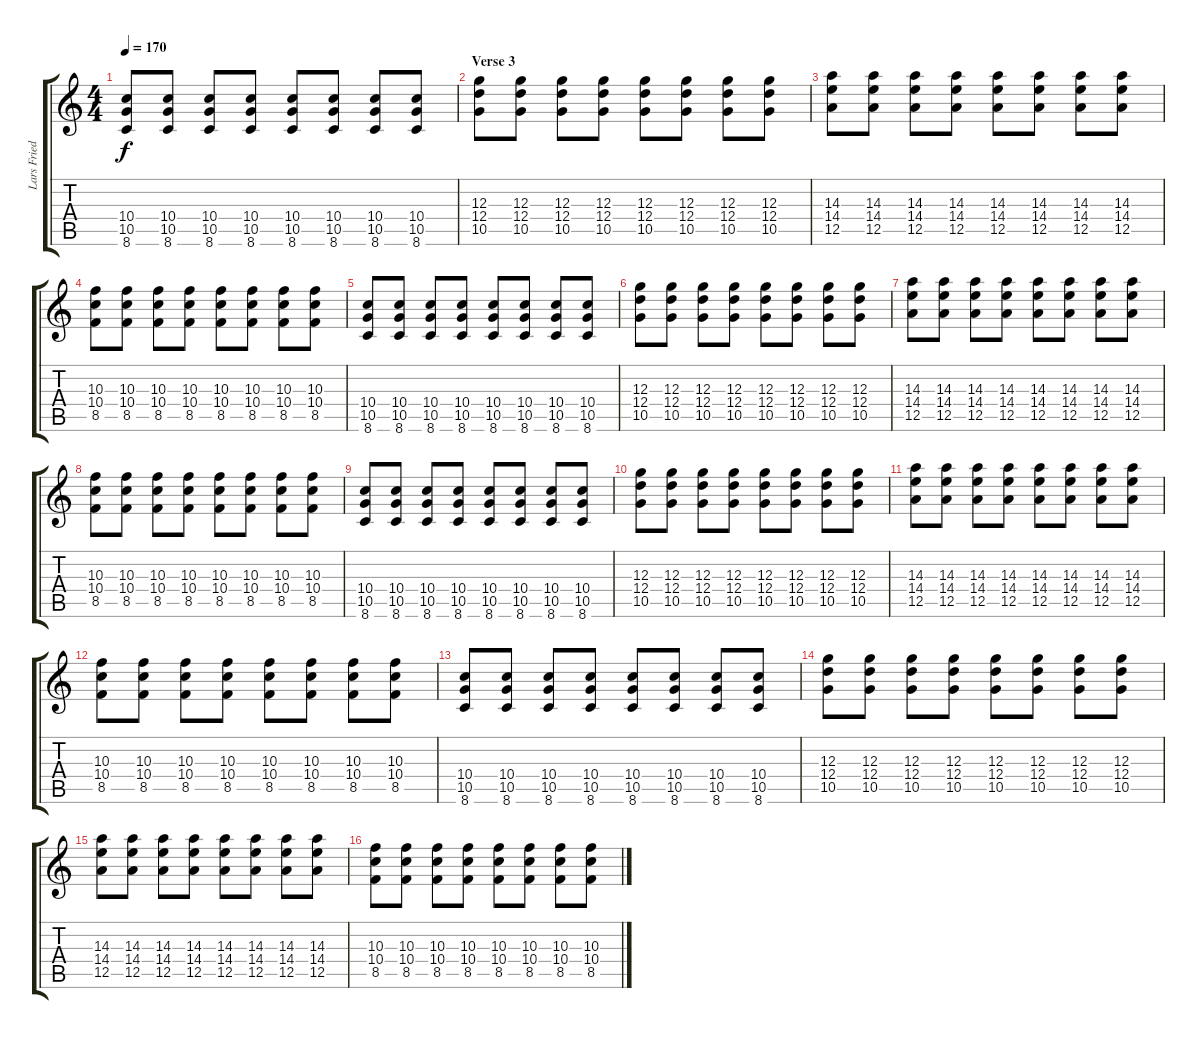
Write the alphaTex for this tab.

\track ("Lars Friedricksen" "Lars Fried") {instrument overdrivenguitar}
\staff {score tabs}
\tuning (E4 B3 G3 D3 A2 E2) {hide}
\ts (4 4)
\tempo 170
\clef g2
\ks c
(10.4 10.5 8.6).8{dy f instrument electricguitarmuted} (10.4 10.5 8.6).8 (10.4 10.5 8.6).8 (10.4 10.5 8.6).8 (10.4 10.5 8.6).8{instrument overdrivenguitar} (10.4 10.5 8.6).8{instrument electricguitarmuted} (10.4 10.5 8.6).8 (10.4 10.5 8.6).8 |
\section ("" "Verse 3")
(12.3 12.4 10.5).8 (12.3 12.4 10.5).8 (12.3 12.4 10.5).8 (12.3 12.4 10.5).8 (12.3 12.4 10.5).8{instrument overdrivenguitar} (12.3 12.4 10.5).8{instrument electricguitarmuted} (12.3 12.4 10.5).8 (12.3 12.4 10.5).8 |
(14.3 14.4 12.5).8 (14.3 14.4 12.5).8 (14.3 14.4 12.5).8 (14.3 14.4 12.5).8 (14.3 14.4 12.5).8{instrument overdrivenguitar} (14.3 14.4 12.5).8{instrument electricguitarmuted} (14.3 14.4 12.5).8 (14.3 14.4 12.5).8 |
(10.3 10.4 8.5).8 (10.3 10.4 8.5).8 (10.3 10.4 8.5).8 (10.3 10.4 8.5).8 (10.3 10.4 8.5).8{instrument overdrivenguitar} (10.3 10.4 8.5).8{instrument electricguitarmuted} (10.3 10.4 8.5).8 (10.3 10.4 8.5).8 |
(10.4 10.5 8.6).8{instrument electricguitarmuted} (10.4 10.5 8.6).8 (10.4 10.5 8.6).8 (10.4 10.5 8.6).8 (10.4 10.5 8.6).8{instrument overdrivenguitar} (10.4 10.5 8.6).8{instrument electricguitarmuted} (10.4 10.5 8.6).8 (10.4 10.5 8.6).8 |
(12.3 12.4 10.5).8 (12.3 12.4 10.5).8 (12.3 12.4 10.5).8 (12.3 12.4 10.5).8 (12.3 12.4 10.5).8{instrument overdrivenguitar} (12.3 12.4 10.5).8{instrument electricguitarmuted} (12.3 12.4 10.5).8 (12.3 12.4 10.5).8 |
(14.3 14.4 12.5).8 (14.3 14.4 12.5).8 (14.3 14.4 12.5).8 (14.3 14.4 12.5).8 (14.3 14.4 12.5).8{instrument overdrivenguitar} (14.3 14.4 12.5).8{instrument electricguitarmuted} (14.3 14.4 12.5).8 (14.3 14.4 12.5).8 |
(10.3 10.4 8.5).8 (10.3 10.4 8.5).8 (10.3 10.4 8.5).8 (10.3 10.4 8.5).8 (10.3 10.4 8.5).8{instrument overdrivenguitar} (10.3 10.4 8.5).8{instrument electricguitarmuted} (10.3 10.4 8.5).8 (10.3 10.4 8.5).8 |
(10.4 10.5 8.6).8{instrument electricguitarmuted} (10.4 10.5 8.6).8 (10.4 10.5 8.6).8 (10.4 10.5 8.6).8 (10.4 10.5 8.6).8{instrument overdrivenguitar} (10.4 10.5 8.6).8{instrument electricguitarmuted} (10.4 10.5 8.6).8 (10.4 10.5 8.6).8 |
(12.3 12.4 10.5).8 (12.3 12.4 10.5).8 (12.3 12.4 10.5).8 (12.3 12.4 10.5).8 (12.3 12.4 10.5).8{instrument overdrivenguitar} (12.3 12.4 10.5).8{instrument electricguitarmuted} (12.3 12.4 10.5).8 (12.3 12.4 10.5).8 |
(14.3 14.4 12.5).8 (14.3 14.4 12.5).8 (14.3 14.4 12.5).8 (14.3 14.4 12.5).8 (14.3 14.4 12.5).8{instrument overdrivenguitar} (14.3 14.4 12.5).8{instrument electricguitarmuted} (14.3 14.4 12.5).8 (14.3 14.4 12.5).8 |
(10.3 10.4 8.5).8 (10.3 10.4 8.5).8 (10.3 10.4 8.5).8 (10.3 10.4 8.5).8 (10.3 10.4 8.5).8{instrument overdrivenguitar} (10.3 10.4 8.5).8{instrument electricguitarmuted} (10.3 10.4 8.5).8 (10.3 10.4 8.5).8 |
(10.4 10.5 8.6).8{instrument electricguitarmuted} (10.4 10.5 8.6).8 (10.4 10.5 8.6).8 (10.4 10.5 8.6).8 (10.4 10.5 8.6).8{instrument overdrivenguitar} (10.4 10.5 8.6).8{instrument electricguitarmuted} (10.4 10.5 8.6).8 (10.4 10.5 8.6).8 |
(12.3 12.4 10.5).8 (12.3 12.4 10.5).8 (12.3 12.4 10.5).8 (12.3 12.4 10.5).8 (12.3 12.4 10.5).8{instrument overdrivenguitar} (12.3 12.4 10.5).8{instrument electricguitarmuted} (12.3 12.4 10.5).8 (12.3 12.4 10.5).8 |
(14.3 14.4 12.5).8 (14.3 14.4 12.5).8 (14.3 14.4 12.5).8 (14.3 14.4 12.5).8 (14.3 14.4 12.5).8{instrument overdrivenguitar} (14.3 14.4 12.5).8{instrument electricguitarmuted} (14.3 14.4 12.5).8 (14.3 14.4 12.5).8 |
(10.3 10.4 8.5).8 (10.3 10.4 8.5).8 (10.3 10.4 8.5).8 (10.3 10.4 8.5).8 (10.3 10.4 8.5).8{instrument overdrivenguitar} (10.3 10.4 8.5).8{instrument electricguitarmuted} (10.3 10.4 8.5).8 (10.3 10.4 8.5).8
